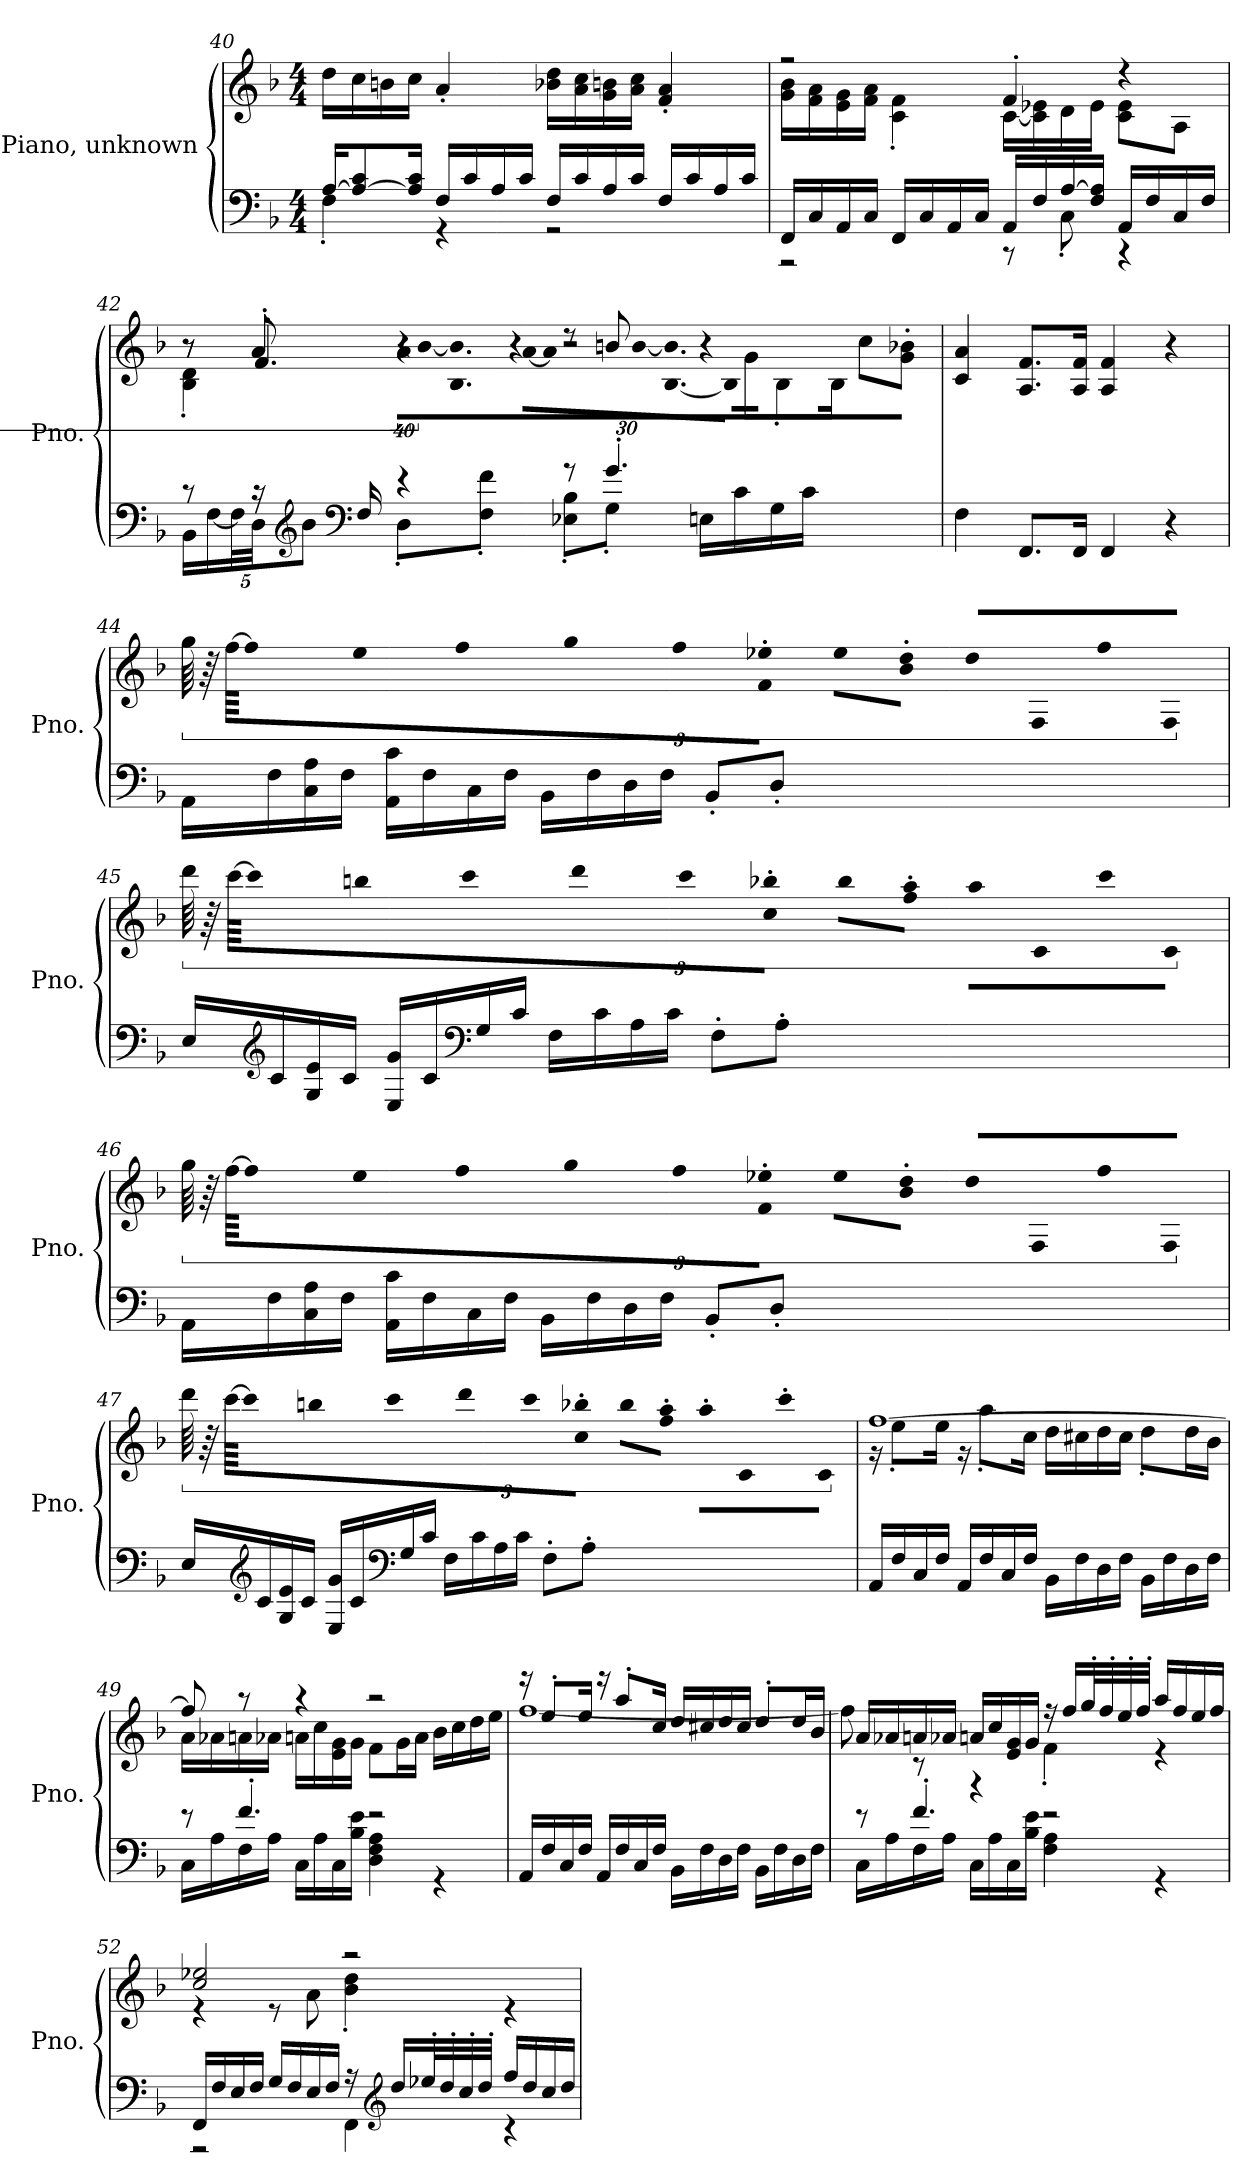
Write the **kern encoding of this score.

**kern	**kern
*part1	*part1
*staff2	*staff1
*I"Piano, unknown	*
*I'Pno.	*
!!LO:LB:g=z
*clefF4	*clefG2
*k[b-]	*k[b-]
*M4/4	*M4/4
=40	=40
*^	*
[16A/KL	4F'\	16dd\LL
8A/_ 8c/	.	16cc\
.	.	16bn\
16A/] 16c/Jk	.	16cc\JJ
16F/LL	4r	4a'/
16c/	.	.
16A/	.	.
16c/JJ	.	.
16F/LL	2r	16b-X\ 16dd\LL
16c/	.	16a\ 16cc\
16A/	.	16g\ 16bn\
16c/JJ	.	16a\ 16cc\JJ
16F/LL	.	4f/' 4a/'
16c/	.	.
16A/	.	.
16c/JJ	.	.
=41	=41	=41
*	*	*^
16FF/LL	2r	2r	16g\ 16b-\LL
16C/	.	.	16f\ 16a\
16AA/	.	.	16e\ 16g\
16C/JJ	.	.	16f\ 16a\JJ
16FF/LL	.	.	4c\' 4f\'
16C/	.	.	.
16AA/	.	.	.
16C/JJ	.	.	.
16AA/LL	8r	4f'/	[16c\LL
16F/	.	.	16c\] 16e-X\
[16A/	8C'\	.	16d\
16F/ 16A/]JJ	.	.	16e-\JJ
16AA/LL	4r	4r	8c\ 8e-\L
16F/	.	.	.
16C/	.	.	8A\J
16F/JJ	.	.	.
*	*	*v	*v
!!LO:LB:g=z
=42	=42	=42
*	*Xbrackettup	*
*	*	*^
*	*	*	*^
8r	20BB-\LL	8r	4B-\' 4d\'	8r
.	[20F\	.	.	.
.	40F\L]	.	.	.
16r	40D\JJ	8a'/	.	4.f'/
*clefG2	*	*	*	*
.	10b-\J	.	.	.
*clefF4	*	*	*	*
16F/	.	.	.	.
!	!	!	!LO:N:vis=32	!
4r	8D'\L	4r	640%23a\LLL	.
!	!	!	!LO:N:vis=64	!
.	.	.	[960%17b-\K	.
!	!	!	!LO:N:vis=32.	!
.	.	.	1920%103B-\ 1920%103b-\]JJJ	.
!	!	!	!LO:N:vis=64	!
.	.	.	960%17r	.
!	!	!	!LO:N:vis=64	!
.	8F\' 8f\'J	.	[960%17a\LLLL	.
!	!	!	!LO:N:vis=64	!
.	.	.	960%17a\]	.
.	.	.	1920ryy	.
!	!	!	!LO:N:vis=64	!
.	.	.	[960%17b-\J	.
!	!	!	!LO:N:vis=32.	!
.	.	.	[1920%103B-\ 1920%103b-\]	.
!	!	!	!LO:N:vis=64	!
.	.	.	960%17B-\JJJk]	.
8r	8E-X\' 8B-\'L	8r	16g\KL	2r
.	.	.	8B-'\	.
4.g'/	8G'\J	8bn/	.	.
.	.	.	16B-\Jk	.
.	16En\LL	4r	8cc\L	.
.	16c\	.	.	.
.	16G\	.	8g\' 8b-X\'J	.
.	16c\JJ	.	.	.
*v	*v	*	*	*
*	*v	*v	*v
=43	=43
4F\	4c/ 4a/
8.FF/L	8.A/ 8.f/L
16FF/Jk	16A/ 16f/Jk
4FF/	4A/ 4f/
4r	4r
!!LO:LB:g=z
=44	=44
16AA\LL	96gg\
.	96r
.	[96ff\KLLL
.	32ff\J]
16F\	16ee\
16C\ 16A\	16ff\
16F\JJ	16gg\J
16AA\ 16c\LL	8ff\
16F\	.
16C\	8f\' 8ee-X\'J
16F\JJ	.
16BB-\LL	8ee-\L
16F\	.
16D\	8b-\' 8dd\'J
16F\JJ	.
8BB-'/L	16dd/LL
.	16F/
8D'/J	16ff/
.	16F/JJ
=45	=45
16E/LL	96ddd\
.	96r
.	[96ccc\KLLL
.	32ccc\J]
*clefG2	*
16c/	16bbn\
16G/ 16e/	16ccc\
16c/JJ	16ddd\J
16E/ 16g/LL	8ccc\
16c/	.
*clefF4	*
16G/	8cc\' 8bb-X\'J
16c/JJ	.
16F\LL	8bb-\L
16c\	.
16A\	8ff\' 8aa\'J
16c\JJ	.
8F'\L	16aa\LL
.	16c\
8A'\J	16ccc\
.	16c\JJ
!!LO:LB:g=z
=46	=46
16AA\LL	96gg\
.	96r
.	[96ff\KLLL
.	32ff\J]
16F\	16ee\
16C\ 16A\	16ff\
16F\JJ	16gg\J
16AA\ 16c\LL	8ff\
16F\	.
16C\	8f\' 8ee-X\'J
16F\JJ	.
16BB-\LL	8ee-\L
16F\	.
16D\	8b-\' 8dd\'J
16F\JJ	.
8BB-'/L	16dd/LL
.	16F/
8D'/J	16ff/
.	16F/JJ
=47	=47
16E/LL	96ddd\
.	96r
.	[96ccc\KLLL
.	32ccc\J]
*clefG2	*
16c/	16bbn\
16G/ 16e/	16ccc\
16c/JJ	16ddd\J
16E/ 16g/LL	8ccc\
16c/	.
*clefF4	*
16G/	8cc\' 8bb-X\'J
16c/JJ	.
16F\LL	8bb-\L
16c\	.
16A\	8ff\' 8aa\'J
16c\JJ	.
8F'\L	16aa'\LL
.	16c\
8A'\J	16ccc'\
.	16c\JJ
!!LO:LB:g=z
=48	=48
*	*^
16AA/LL	[1ff	16r
16F/	.	8ee'\L
16C/	.	.
16F/JJ	.	16ee\Jk
16AA/LL	.	16r
16F/	.	8aa'\L
16C/	.	.
16F/JJ	.	16cc\Jk
16BB-\LL	.	16dd\LL
16F\	.	16cc#X\
16D\	.	16dd\
16F\JJ	.	16cc#\JJ
16BB-\LL	.	8dd'\L
16F\	.	.
16D\	.	16dd\L
16F\JJ	.	16b-\JJ
=49	=49	=49
*^	*	*
8r	16C\LL	8ff/]	16a\LL
.	16A\	.	16a-X\
4.f'/	16F\	8r	16an\
.	16A\JJ	.	16a-X\JJ
.	16C\LL	4r	16an\LL
.	16A\	.	16cc\
.	16C\	.	16e\ 16g\
.	16B-\ 16e\JJ	.	16g\JJ
2r	4D\ 4F\ 4A\	2r	8f\L
.	.	.	16g\L
.	.	.	16a\JJ
.	4r	.	16b-\LL
.	.	.	16cc\
.	.	.	16dd\
.	.	.	16ee\JJ
*v	*v	*	*
!!LO:PB:g=z	!!
=50	=50	=50
16AA/LL	16r	[1ff
16F/	8ee'/L	.
16C/	.	.
16F/JJ	16ee/Jk	.
16AA/LL	16r	.
16F/	8aa'/L	.
16C/	.	.
16F/JJ	16cc/Jk	.
16BB-\LL	16dd/LL	.
16F\	16cc#X/	.
16D\	16dd/	.
16F\JJ	16cc#/JJ	.
16BB-\LL	8dd'/L	.
16F\	.	.
16D\	16dd/L	.
16F\JJ	16b-/JJ	.
=51	=51	=51
*^	*	*
8r	16C\LL	16a/LL	8ff\]
.	16A\	16a-X/	.
4.f'/	16F\	16an/	8r
.	16A\JJ	16a-X/JJ	.
.	16C\LL	16an/LL	4r
.	16A\	16cc/	.
.	16C\	16e/ 16g/	.
.	16B-\ 16e\JJ	16g/JJ	.
2r	4F\ 4A\	16r	4f'\
.	.	16ff/LL	.
.	.	32gg'/L	.
.	.	32ff'/	.
.	.	32ee'/	.
.	.	32ff'/JJJ	.
.	4r	16aa/LL	4r
.	.	16ff/	.
.	.	16ee/	.
.	.	16ff/JJ	.
!!LO:LB:g=z	!!
=52	=52	=52	=52
16FF/LL	2r	2cc/ 2ee-X/	4r
16F/	.	.	.
16E/	.	.	.
16F/JJ	.	.	.
16G/LL	.	.	8r
16F/	.	.	.
16E/	.	.	8a\
16F/JJ	.	.	.
16r	4FF\	2r	4b-\' 4dd\'
*clefG2	*	*	*
16dd/LL	.	.	.
32ee-X'/L	.	.	.
32dd'/	.	.	.
32cc'/	.	.	.
32dd'/JJJ	.	.	.
16ff/LL	4r	.	4r
16dd/	.	.	.
16cc/	.	.	.
16dd/JJ	.	.	.
*v	*v	*	*
*	*v	*v
=	=
*-	*-
